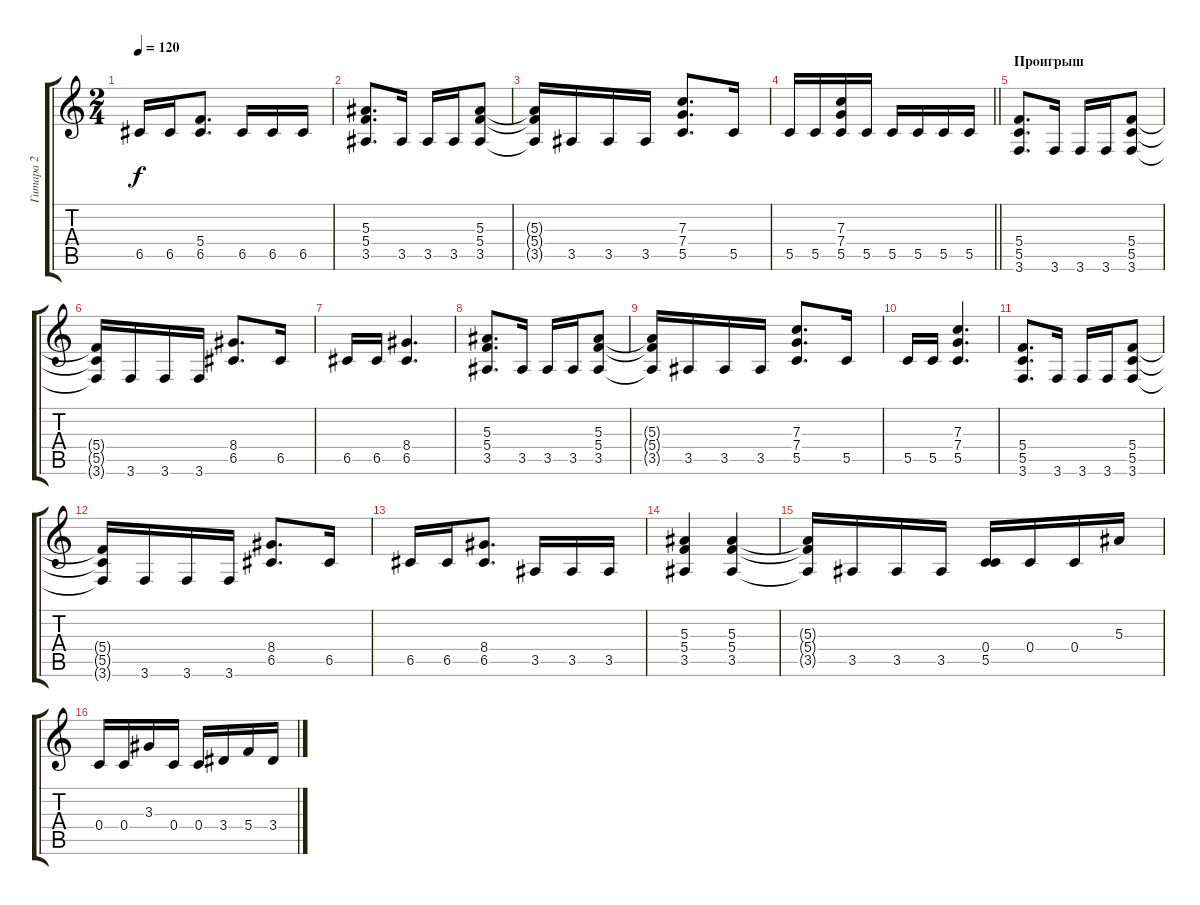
\track ("Гитара 2" "Гитара 2") {instrument distortionguitar}
\staff {score tabs}
\tuning (D4 A3 F3 C3 G2 D2) {hide}
\ts (2 4)
\tempo 120
\clef g2
\ks c
6.5.16{dy f} 6.5.16 (5.4 6.5).8{d} 6.5.16 6.5.16 6.5.16 |
(5.3 5.4 3.5).8{d} 3.5.16 3.5.16 3.5.16 (5.3 5.4 3.5).8 |
(5.3{t} 5.4{t} 3.5{t}).16 3.5.16 3.5.16 3.5.16 (7.3 7.4 5.5).8{d} 5.5.16 |
\barLineRight lightlight
5.5.16 5.5.16 (7.3 7.4 5.5).16 5.5.16 5.5.16 5.5.16 5.5.16 5.5.16 |
\section ("" "Проигрыш")
(5.4 5.5 3.6).8{d} 3.6.16 3.6.16 3.6.16 (5.4 5.5 3.6).8 |
(5.4{t} 5.5{t} 3.6{t}).16 3.6.16 3.6.16 3.6.16 (8.4 6.5).8{d} 6.5.16 |
6.5.16 6.5.16 (8.4 6.5).4{d} |
(5.3 5.4 3.5).8{d} 3.5.16 3.5.16 3.5.16 (5.3 5.4 3.5).8 |
(5.3{t} 5.4{t} 3.5{t}).16 3.5.16 3.5.16 3.5.16 (7.3 7.4 5.5).8{d} 5.5.16 |
5.5.16 5.5.16 (7.3 7.4 5.5).4{d} |
(5.4 5.5 3.6).8{d} 3.6.16 3.6.16 3.6.16 (5.4 5.5 3.6).8 |
(5.4{t} 5.5{t} 3.6{t}).16 3.6.16 3.6.16 3.6.16 (8.4 6.5).8{d} 6.5.16 |
6.5.16 6.5.16 (8.4 6.5).8{d} 3.5.16 3.5.16 3.5.16 |
(5.3 5.4 3.5).4 (5.3 5.4 3.5).4 |
(5.3{t} 5.4{t} 3.5{t}).16 3.5.16 3.5.16 3.5.16 (0.4 5.5).16 0.4.16 0.4.16 5.3.16 |
0.4.16 0.4.16 3.3.16 0.4.16 0.4.16 3.4.16 5.4.16 3.4.16
